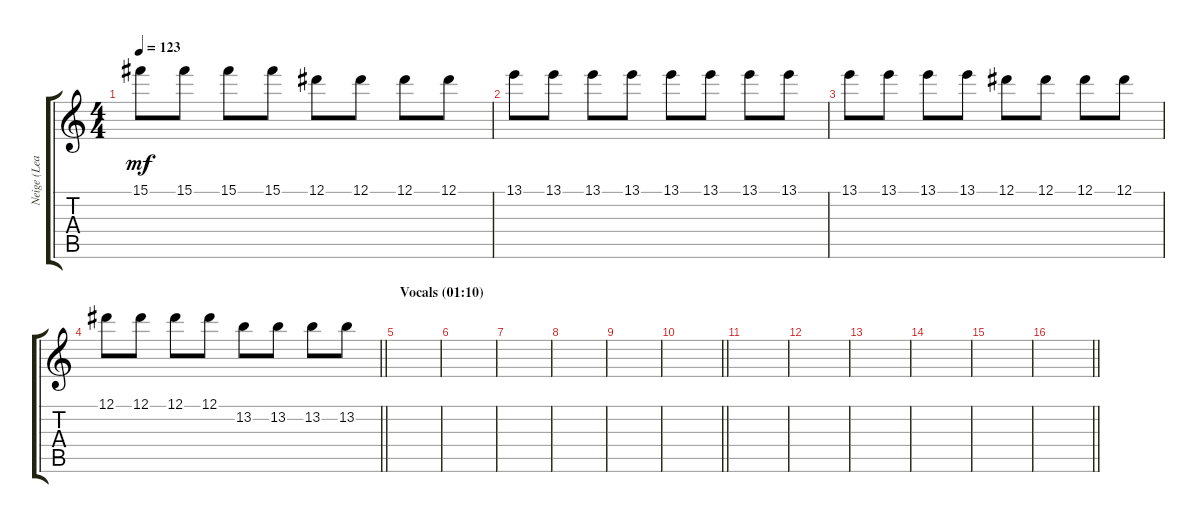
\track ("Neige (Lead)" "Neige (Lea") {instrument distortionguitar}
\staff {score tabs}
\tuning (Eb4 Bb3 Gb3 Db3 Ab2 Eb2) {hide}
\ts (4 4)
\tempo 123
\clef g2
\ks c
15.1.8{dy mf} 15.1.8 15.1.8 15.1.8 12.1.8 12.1.8 12.1.8 12.1.8 |
13.1.8 13.1.8 13.1.8 13.1.8 13.1.8 13.1.8 13.1.8 13.1.8 |
13.1.8 13.1.8 13.1.8 13.1.8 12.1.8 12.1.8 12.1.8 12.1.8 |
\barLineRight lightlight
12.1.8 12.1.8 12.1.8 12.1.8 13.2.8 13.2.8 13.2.8 13.2.8 |
\section ("" "Vocals (01:10)")
|
|
|
|
|
\barLineRight lightlight
|
|
|
|
|
|
\barLineRight lightlight
